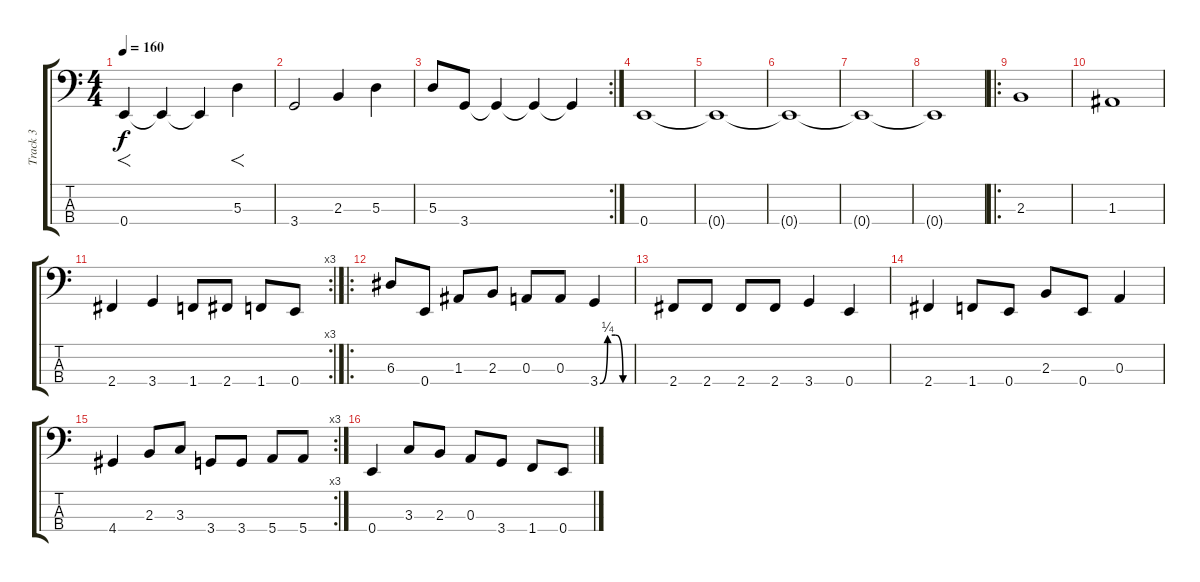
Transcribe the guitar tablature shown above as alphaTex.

\track ("Track 3" "Track 3") {instrument electricbasspick}
\staff {score tabs}
\tuning (G2 D2 A1 E1) {hide}
\ts (4 4)
\tempo 160
\clef f4
\ks c
0.4.4{f dy f instrument electricbasspick} 0.4{t}.4 0.4{t}.4 5.3.4{f} |
3.4.2 2.3.4 5.3.4 |
\rc 2
5.3.8 3.4.8 3.4{t}.4 3.4{t}.4 3.4{t}.4 |
0.4.1 |
0.4{t}.1 |
0.4{t}.1 |
0.4{t}.1 |
0.4{t}.1 |
\ro
2.3.1 |
1.3.1 |
\rc 3
2.4.4 3.4.4 1.4.8 2.4.8 1.4.8 0.4.8 |
\ro
6.3.8 0.4.8 1.3.8 2.3.8 0.3.8 0.3.8 3.4{be (custom 0 0 15 1 30 1 45 0 60 0)}.4 |
2.4.8 2.4.8 2.4.8 2.4.8 3.4.4 0.4.4 |
2.4.4 1.4.8 0.4.8 2.3.8 0.4.8 0.3.4 |
\rc 3
4.4.4 2.3.8 3.3.8 3.4.8 3.4.8 5.4.8 5.4.8 |
0.4.4 3.3.8 2.3.8 0.3.8 3.4.8 1.4.8 0.4.8
